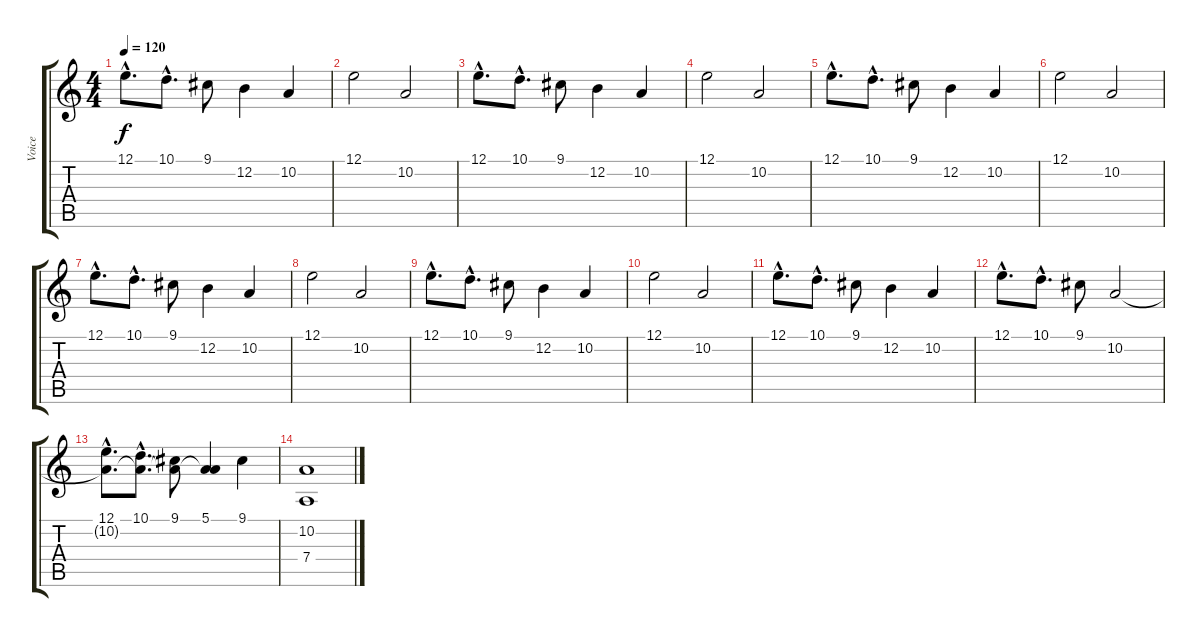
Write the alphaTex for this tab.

\track ("Voice" "Voice") {instrument tenorsax}
\staff {score tabs}
\tuning (E4 B3 G3 D3 A2 E2) {hide}
\ts (4 4)
\tempo 120
\clef g2
\ks c
12.1{hac}.8{d dy f} 10.1{hac}.8{d} 9.1.8 12.2.4 10.2.4 |
12.1.2 10.2.2 |
12.1{hac}.8{d} 10.1{hac}.8{d} 9.1.8 12.2.4 10.2.4 |
12.1.2 10.2.2 |
12.1{hac}.8{d} 10.1{hac}.8{d} 9.1.8 12.2.4 10.2.4 |
12.1.2 10.2.2 |
12.1{hac}.8{d} 10.1{hac}.8{d} 9.1.8 12.2.4 10.2.4 |
12.1.2 10.2.2 |
12.1{hac}.8{d} 10.1{hac}.8{d} 9.1.8 12.2.4 10.2.4 |
12.1.2 10.2.2 |
12.1{hac}.8{d} 10.1{hac}.8{d} 9.1.8 12.2.4 10.2.4 |
12.1{hac}.8{d} 10.1{hac}.8{d} 9.1.8 10.2.2 |
(12.1{hac} 10.2{hac t}).8{d} (10.1{hac} 10.2{hac t}).8{d} (9.1 10.2{t}).8 (5.1 10.2{t}).4 9.1.4 |
(10.2 7.4).1
